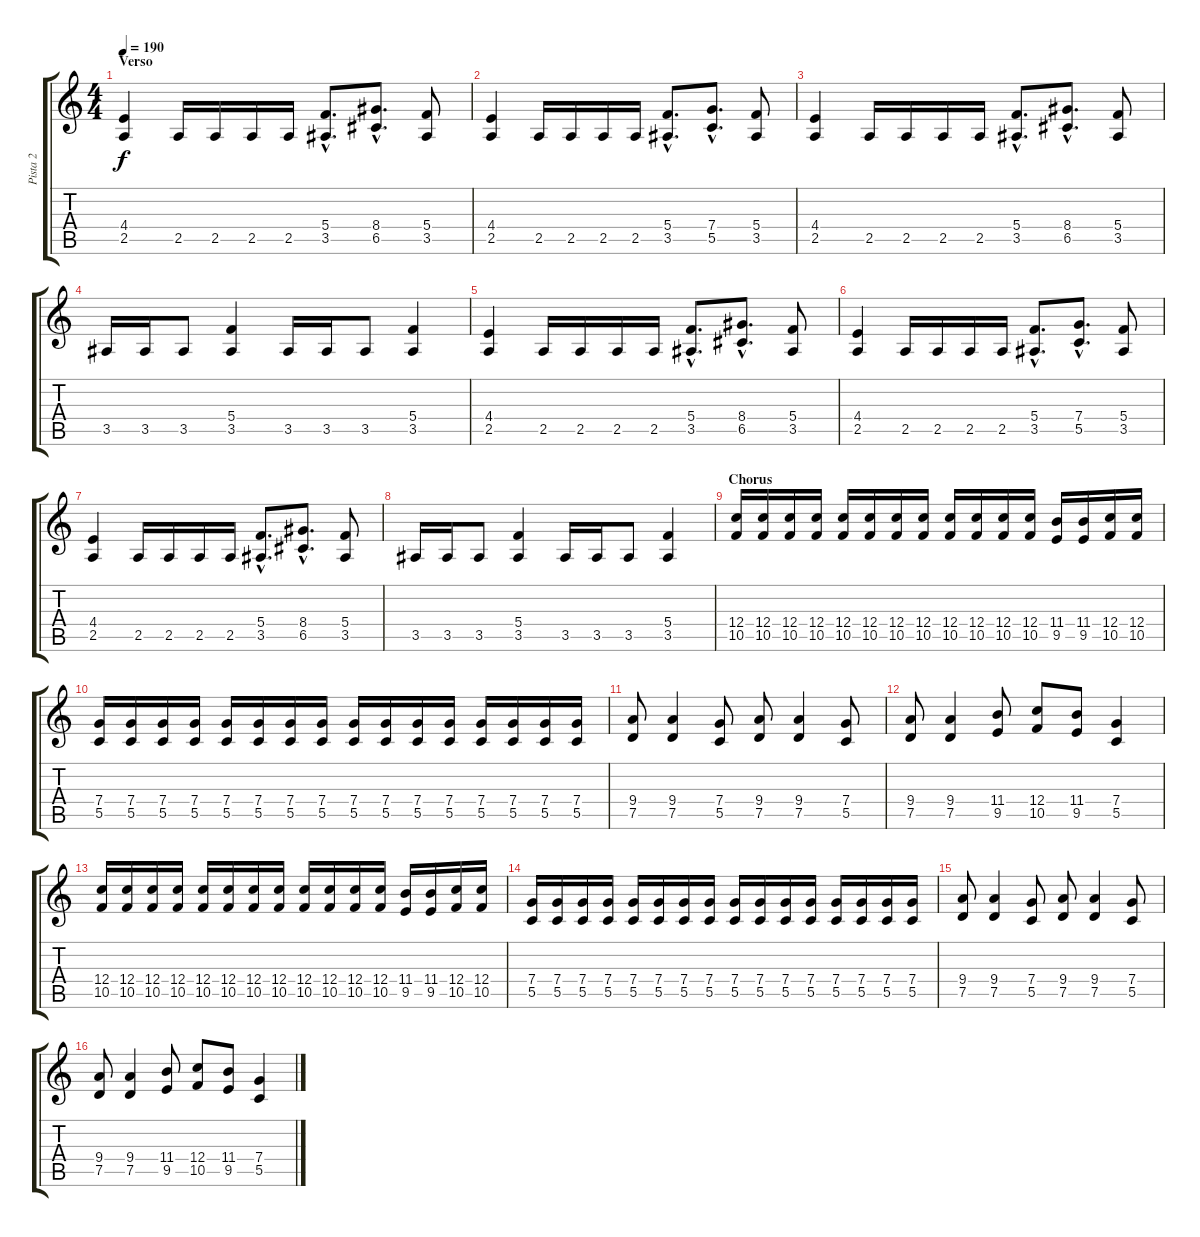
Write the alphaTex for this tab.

\track ("Pista 2" "Pista 2") {instrument distortionguitar}
\staff {score tabs}
\tuning (D4 A3 F3 C3 G2 D2) {hide}
\ts (4 4)
\section ("" "Verso")
\tempo 190
\clef g2
\ks c
(4.4 2.5).4{dy f} 2.5.16 2.5.16 2.5.16 2.5.16 (5.4{hac} 3.5{hac}).8{d} (8.4{hac} 6.5{hac}).8{d} (5.4 3.5).8 |
(4.4 2.5).4 2.5.16 2.5.16 2.5.16 2.5.16 (5.4{hac} 3.5{hac}).8{d} (7.4{hac} 5.5{hac}).8{d} (5.4 3.5).8 |
(4.4 2.5).4 2.5.16 2.5.16 2.5.16 2.5.16 (5.4{hac} 3.5{hac}).8{d} (8.4{hac} 6.5{hac}).8{d} (5.4 3.5).8 |
3.5.16 3.5.16 3.5.8 (5.4 3.5).4 3.5.16 3.5.16 3.5.8 (5.4 3.5).4 |
(4.4 2.5).4 2.5.16 2.5.16 2.5.16 2.5.16 (5.4{hac} 3.5{hac}).8{d} (8.4{hac} 6.5{hac}).8{d} (5.4 3.5).8 |
(4.4 2.5).4 2.5.16 2.5.16 2.5.16 2.5.16 (5.4{hac} 3.5{hac}).8{d} (7.4{hac} 5.5{hac}).8{d} (5.4 3.5).8 |
(4.4 2.5).4 2.5.16 2.5.16 2.5.16 2.5.16 (5.4{hac} 3.5{hac}).8{d} (8.4{hac} 6.5{hac}).8{d} (5.4 3.5).8 |
3.5.16 3.5.16 3.5.8 (5.4 3.5).4 3.5.16 3.5.16 3.5.8 (5.4 3.5).4 |
\section ("" "Chorus")
(12.4 10.5).16 (12.4 10.5).16 (12.4 10.5).16 (12.4 10.5).16 (12.4 10.5).16 (12.4 10.5).16 (12.4 10.5).16 (12.4 10.5).16 (12.4 10.5).16 (12.4 10.5).16 (12.4 10.5).16 (12.4 10.5).16 (11.4 9.5).16 (11.4 9.5).16 (12.4 10.5).16 (12.4 10.5).16 |
(7.4 5.5).16 (7.4 5.5).16 (7.4 5.5).16 (7.4 5.5).16 (7.4 5.5).16 (7.4 5.5).16 (7.4 5.5).16 (7.4 5.5).16 (7.4 5.5).16 (7.4 5.5).16 (7.4 5.5).16 (7.4 5.5).16 (7.4 5.5).16 (7.4 5.5).16 (7.4 5.5).16 (7.4 5.5).16 |
(9.4 7.5).8 (9.4 7.5).4 (7.4 5.5).8 (9.4 7.5).8 (9.4 7.5).4 (7.4 5.5).8 |
(9.4 7.5).8 (9.4 7.5).4 (11.4 9.5).8 (12.4 10.5).8 (11.4 9.5).8 (7.4 5.5).4 |
(12.4 10.5).16 (12.4 10.5).16 (12.4 10.5).16 (12.4 10.5).16 (12.4 10.5).16 (12.4 10.5).16 (12.4 10.5).16 (12.4 10.5).16 (12.4 10.5).16 (12.4 10.5).16 (12.4 10.5).16 (12.4 10.5).16 (11.4 9.5).16 (11.4 9.5).16 (12.4 10.5).16 (12.4 10.5).16 |
(7.4 5.5).16 (7.4 5.5).16 (7.4 5.5).16 (7.4 5.5).16 (7.4 5.5).16 (7.4 5.5).16 (7.4 5.5).16 (7.4 5.5).16 (7.4 5.5).16 (7.4 5.5).16 (7.4 5.5).16 (7.4 5.5).16 (7.4 5.5).16 (7.4 5.5).16 (7.4 5.5).16 (7.4 5.5).16 |
(9.4 7.5).8 (9.4 7.5).4 (7.4 5.5).8 (9.4 7.5).8 (9.4 7.5).4 (7.4 5.5).8 |
(9.4 7.5).8 (9.4 7.5).4 (11.4 9.5).8 (12.4 10.5).8 (11.4 9.5).8 (7.4 5.5).4
